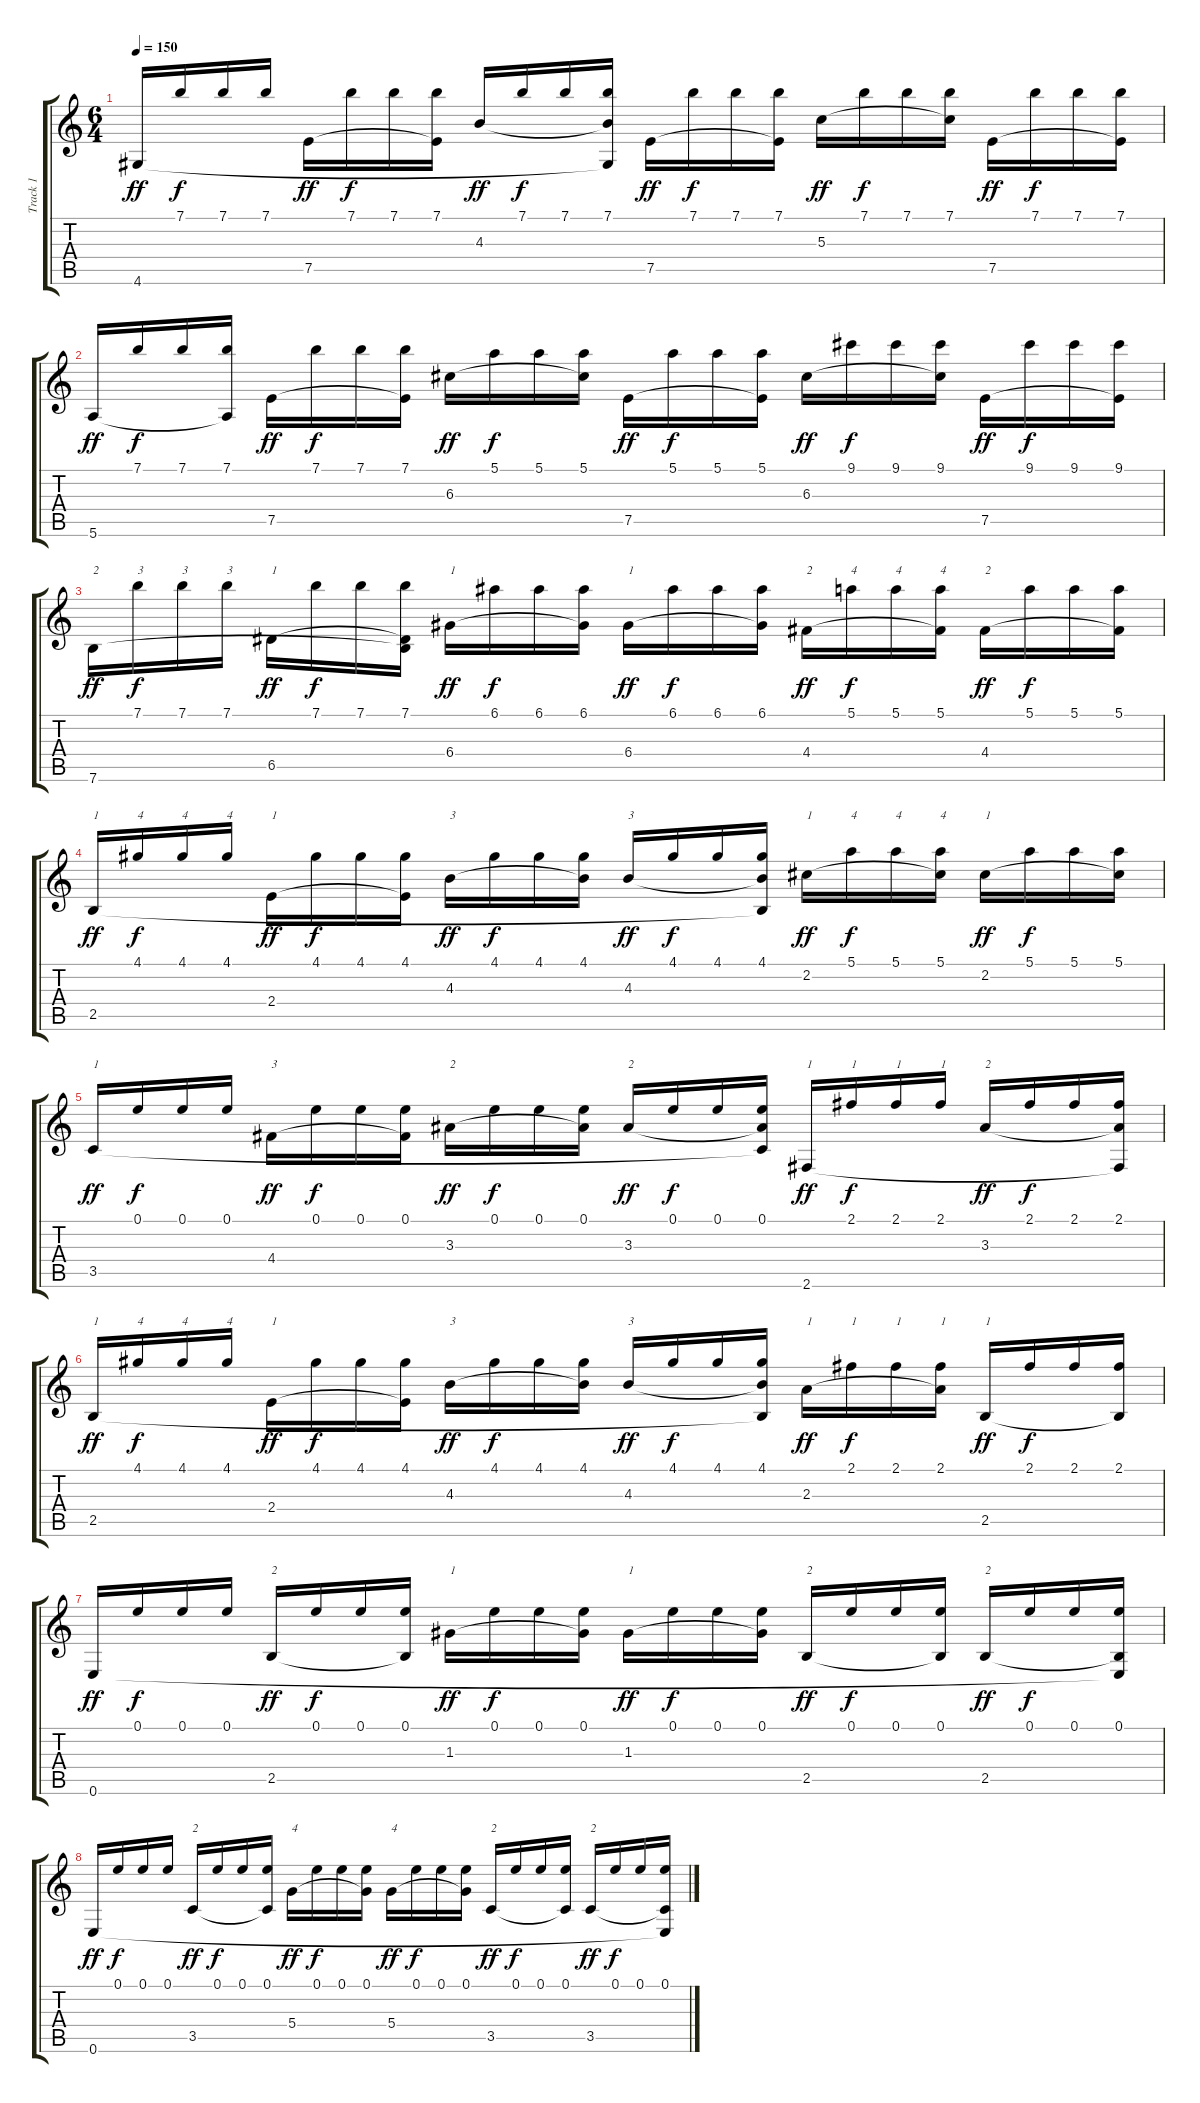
\track ("Track 1" "Track 1") {instrument acousticguitarnylon}
\staff {score tabs}
\tuning (E4 B3 G3 D3 A2 E2) {hide}
\ts (6 4)
\tempo 150
\clef g2
\ks c
4.6.16{dy ff} 7.1.16{dy f} 7.1.16 7.1.16 7.5.16{dy ff} 7.1.16{dy f} 7.1.16 (7.1 7.5{t}).16 4.3.16{dy ff} 7.1.16{dy f} 7.1.16 (7.1 4.3{t} 4.6{t}).16 7.5.16{dy ff} 7.1.16{dy f} 7.1.16 (7.1 7.5{t}).16 5.3.16{dy ff} 7.1.16{dy f} 7.1.16 (7.1 5.3{t}).16 7.5.16{dy ff} 7.1.16{dy f} 7.1.16 (7.1 7.5{t}).16 |
5.6.16{dy ff} 7.1.16{dy f} 7.1.16 (7.1 5.6{t}).16 7.5.16{dy ff} 7.1.16{dy f} 7.1.16 (7.1 7.5{t}).16 6.3.16{dy ff} 5.1.16{dy f} 5.1.16 (5.1 6.3{t}).16 7.5.16{dy ff} 5.1.16{dy f} 5.1.16 (5.1 7.5{t}).16 6.3.16{dy ff} 9.1.16{dy f} 9.1.16 (9.1 6.3{t}).16 7.5.16{dy ff} 9.1.16{dy f} 9.1.16 (9.1 7.5{t}).16 |
7.6.16{txt "2" dy ff} 7.1.16{txt "3" dy f} 7.1.16{txt "3"} 7.1.16{txt "3"} 6.5.16{txt "1" dy ff} 7.1.16{dy f} 7.1.16 (7.1 6.5{t} 7.6{t}).16 6.4.16{txt "1" dy ff} 6.1.16{dy f} 6.1.16 (6.1 6.4{t}).16 6.4.16{txt "1" dy ff} 6.1.16{dy f} 6.1.16 (6.1 6.4{t}).16 4.4.16{txt "2" dy ff} 5.1.16{txt "4" dy f} 5.1.16{txt "4"} (5.1 4.4{t}).16{txt "4"} 4.4.16{txt "2" dy ff} 5.1.16{dy f} 5.1.16 (5.1 4.4{t}).16 |
2.5.16{txt "1" dy ff} 4.1.16{txt "4" dy f} 4.1.16{txt "4"} 4.1.16{txt "4"} 2.4.16{txt "1" dy ff} 4.1.16{dy f} 4.1.16 (4.1 2.4{t}).16 4.3.16{txt "3" dy ff} 4.1.16{dy f} 4.1.16 (4.1 4.3{t}).16 4.3.16{txt "3" dy ff} 4.1.16{dy f} 4.1.16 (4.1 4.3{t} 2.5{t}).16 2.2.16{txt "1" dy ff} 5.1.16{txt "4" dy f} 5.1.16{txt "4"} (5.1 2.2{t}).16{txt "4"} 2.2.16{txt "1" dy ff} 5.1.16{dy f} 5.1.16 (5.1 2.2{t}).16 |
3.5.16{txt "1" dy ff} 0.1.16{dy f} 0.1.16 0.1.16 4.4.16{txt "3" dy ff} 0.1.16{dy f} 0.1.16 (0.1 4.4{t}).16 3.3.16{txt "2" dy ff} 0.1.16{dy f} 0.1.16 (0.1 3.3{t}).16 3.3.16{txt "2" dy ff} 0.1.16{dy f} 0.1.16 (0.1 3.3{t} 3.5{t}).16 2.6.16{txt "1" dy ff} 2.1.16{txt "1" dy f} 2.1.16{txt "1"} 2.1.16{txt "1"} 3.3.16{txt "2" dy ff} 2.1.16{dy f} 2.1.16 (2.1 3.3{t} 2.6{t}).16 |
2.5.16{txt "1" dy ff} 4.1.16{txt "4" dy f} 4.1.16{txt "4"} 4.1.16{txt "4"} 2.4.16{txt "1" dy ff} 4.1.16{dy f} 4.1.16 (4.1 2.4{t}).16 4.3.16{txt "3" dy ff} 4.1.16{dy f} 4.1.16 (4.1 4.3{t}).16 4.3.16{txt "3" dy ff} 4.1.16{dy f} 4.1.16 (4.1 4.3{t} 2.5{t}).16 2.3.16{txt "1" dy ff} 2.1.16{txt "1" dy f} 2.1.16{txt "1"} (2.1 2.3{t}).16{txt "1"} 2.5.16{txt "1" dy ff} 2.1.16{dy f} 2.1.16 (2.1 2.5{t}).16 |
0.6.16{dy ff} 0.1.16{dy f} 0.1.16 0.1.16 2.5.16{txt "2" dy ff} 0.1.16{dy f} 0.1.16 (0.1 2.5{t}).16 1.3.16{txt "1" dy ff} 0.1.16{dy f} 0.1.16 (0.1 1.3{t}).16 1.3.16{txt "1" dy ff} 0.1.16{dy f} 0.1.16 (0.1 1.3{t}).16 2.5.16{txt "2" dy ff} 0.1.16{dy f} 0.1.16 (0.1 2.5{t}).16 2.5.16{txt "2" dy ff} 0.1.16{dy f} 0.1.16 (0.1 2.5{t} 0.6{t}).16 |
0.6.16{dy ff} 0.1.16{dy f} 0.1.16 0.1.16 3.5.16{txt "2" dy ff} 0.1.16{dy f} 0.1.16 (0.1 3.5{t}).16 5.4.16{txt "4" dy ff} 0.1.16{dy f} 0.1.16 (0.1 5.4{t}).16 5.4.16{txt "4" dy ff} 0.1.16{dy f} 0.1.16 (0.1 5.4{t}).16 3.5.16{txt "2" dy ff} 0.1.16{dy f} 0.1.16 (0.1 3.5{t}).16 3.5.16{txt "2" dy ff} 0.1.16{dy f} 0.1.16 (0.1 3.5{t} 0.6{t}).16
